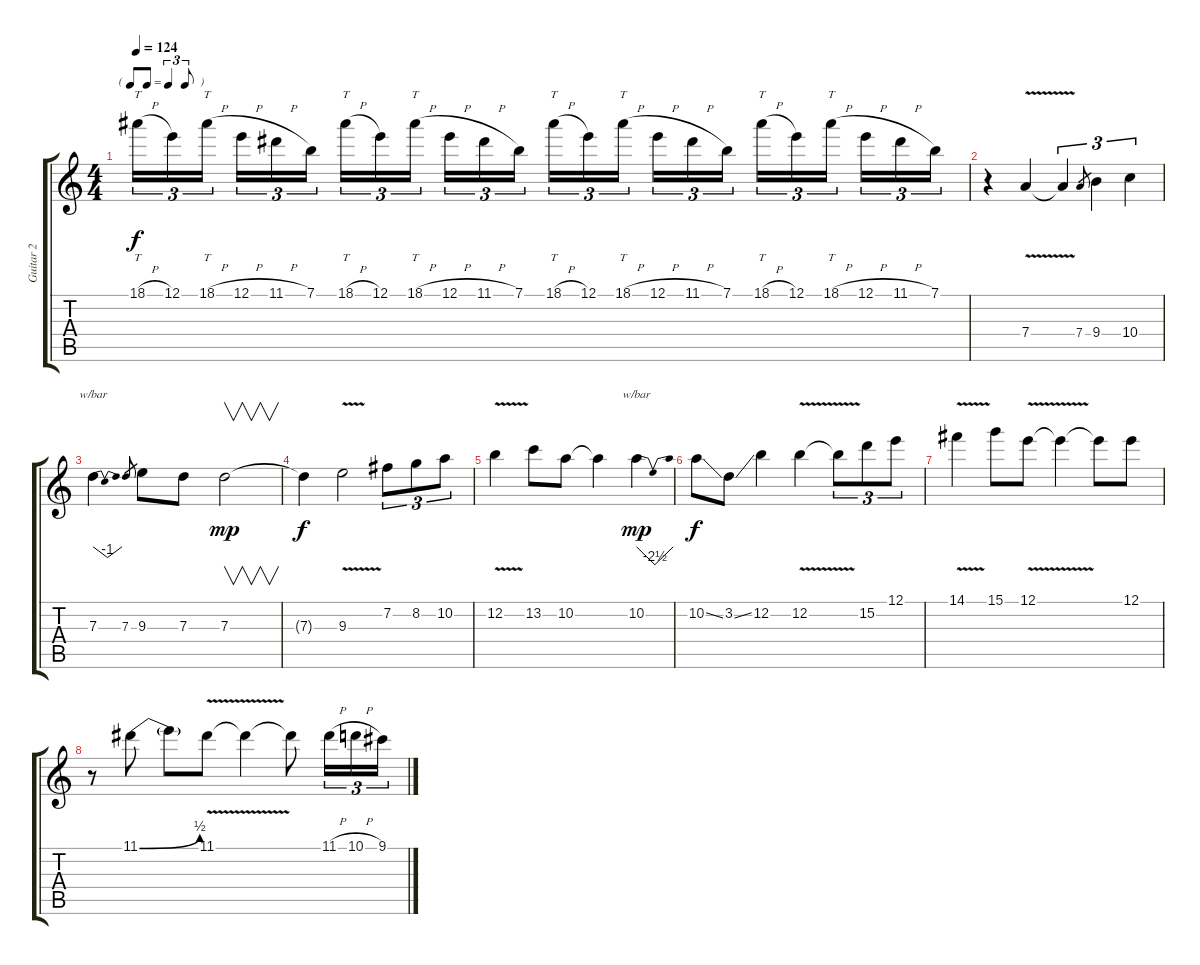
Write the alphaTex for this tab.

\track ("Guitar 2" "Guitar 2") {instrument distortionguitar}
\staff {score tabs}
\tuning (E4 B3 G3 D3 A2 E2) {hide}
\ts (4 4)
\tf triplet8th
\tempo 124
\clef g2
\ks c
18.1{h}.16{tt tu (3 2) dy f} 12.1.16{tu (3 2)} 18.1{h}.16{tt tu (3 2) beam splitsecondary} 12.1{h}.16{tu (3 2)} 11.1{h}.16{tu (3 2)} 7.1.16{tu (3 2)} 18.1{h}.16{tt tu (3 2)} 12.1.16{tu (3 2)} 18.1{h}.16{tt tu (3 2) beam splitsecondary} 12.1{h}.16{tu (3 2)} 11.1{h}.16{tu (3 2)} 7.1.16{tu (3 2)} 18.1{h}.16{tt tu (3 2)} 12.1.16{tu (3 2)} 18.1{h}.16{tt tu (3 2) beam splitsecondary} 12.1{h}.16{tu (3 2)} 11.1{h}.16{tu (3 2)} 7.1.16{tu (3 2)} 18.1{h}.16{tt tu (3 2)} 12.1.16{tu (3 2)} 18.1{h}.16{tt tu (3 2) beam splitsecondary} 12.1{h}.16{tu (3 2)} 11.1{h}.16{tu (3 2)} 7.1.16{tu (3 2)} |
r.4 7.4{v}.4 7.4{t}.4{tu (3 2)} 7.4.8{gr} 9.4.4{tu (3 2)} 10.4.4{tu (3 2)} |
7.3.4{tbe (dip default 0 0 30 -4 60 0)} 7.3.8{gr} 9.3.8 7.3.8 7.3.2{v dy mp} |
7.3{t}.4{dy f} 9.3{v}.2 7.2.8{tu (3 2)} 8.2.8{tu (3 2)} 10.2.8{tu (3 2)} |
12.2{v}.4 13.2.8 10.2.8 10.2{t}.4 10.2.4{tbe (dip default 0 0 30 -10 60 0) dy mp} |
10.2{ss}.8{dy f} 3.2{ss}.8 12.2.4 12.2{v}.4 12.2{t}.8{tu (3 2)} 15.2.8{tu (3 2)} 12.1.8{tu (3 2)} |
14.1{v}.4 15.1.8 12.1{v}.8 12.1{t}.4 12.1{t}.8 12.1.8 |
r.8 11.1{be (bend 0 0 60 2)}.8 11.1{t}.8 11.1{v}.8 11.1{t}.4 11.1{t}.8 11.1{h}.16{tu (3 2)} 10.1{h}.16{tu (3 2)} 9.1{ss}.16{tu (3 2)}
